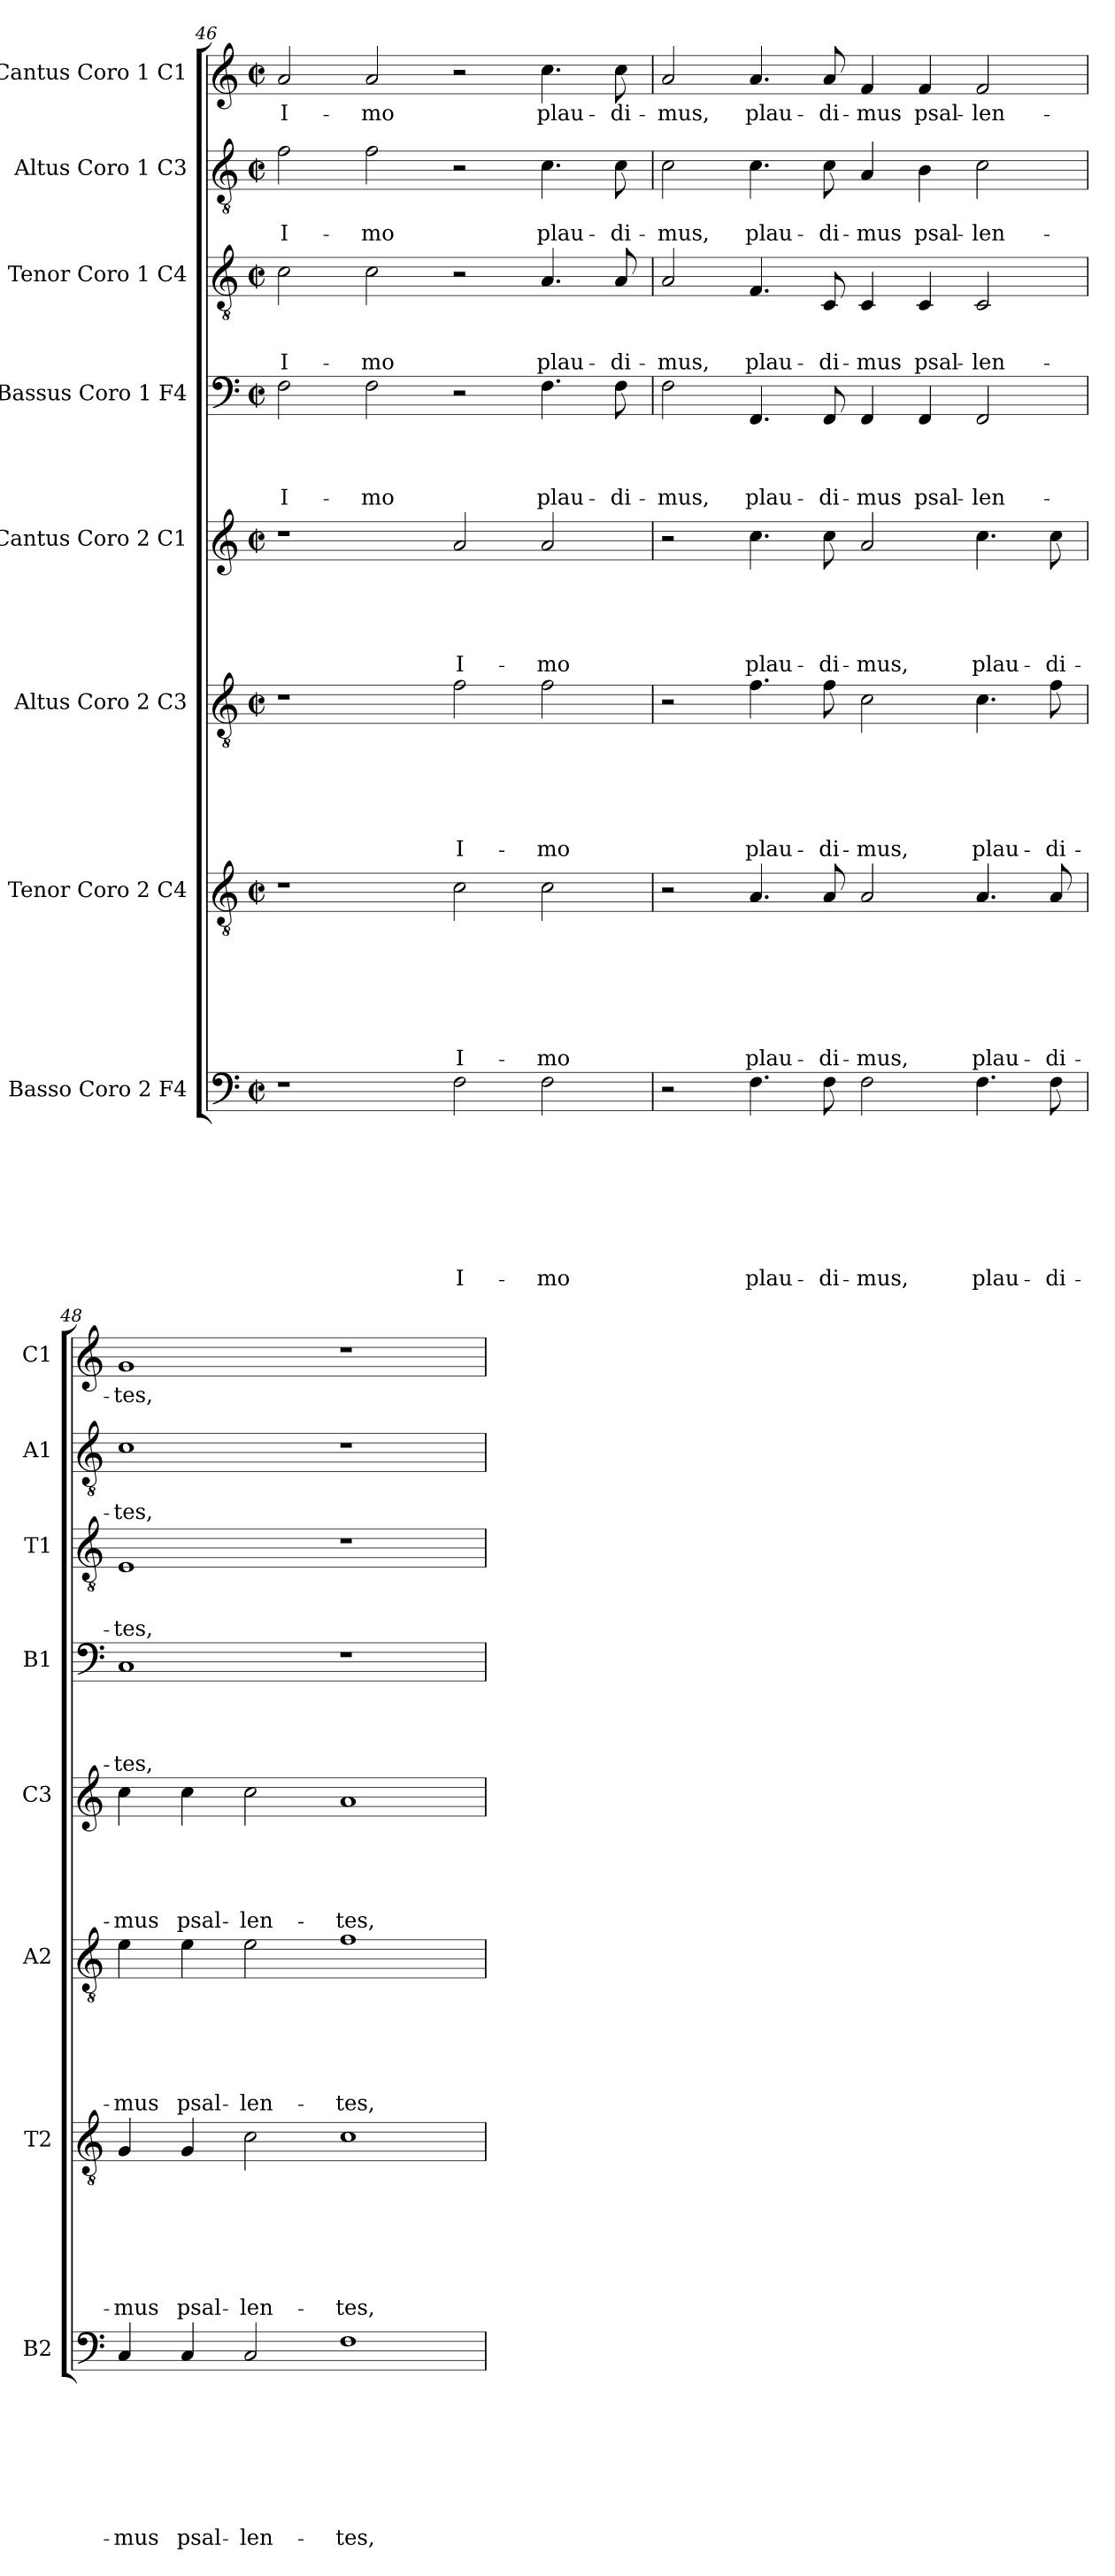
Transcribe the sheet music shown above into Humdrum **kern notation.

**kern	**text	**text	**text	**text	**text	**text	**text	**text	**kern	**text	**text	**text	**text	**text	**text	**text	**kern	**text	**text	**text	**text	**text	**text	**kern	**text	**text	**text	**text	**text	**kern	**text	**text	**text	**text	**kern	**text	**text	**text	**kern	**text	**text	**kern	**text
*part8	*part8	*part8	*part8	*part8	*part8	*part8	*part8	*part8	*part7	*part7	*part7	*part7	*part7	*part7	*part7	*part7	*part6	*part6	*part6	*part6	*part6	*part6	*part6	*part5	*part5	*part5	*part5	*part5	*part5	*part4	*part4	*part4	*part4	*part4	*part3	*part3	*part3	*part3	*part2	*part2	*part2	*part1	*part1
*staff8	*staff8	*staff8	*staff8	*staff8	*staff8	*staff8	*staff8	*staff8	*staff7	*staff7	*staff7	*staff7	*staff7	*staff7	*staff7	*staff7	*staff6	*staff6	*staff6	*staff6	*staff6	*staff6	*staff6	*staff5	*staff5	*staff5	*staff5	*staff5	*staff5	*staff4	*staff4	*staff4	*staff4	*staff4	*staff3	*staff3	*staff3	*staff3	*staff2	*staff2	*staff2	*staff1	*staff1
*I"Basso Coro 2 F4	*	*	*	*	*	*	*	*	*I"Tenor  Coro 2 C4	*	*	*	*	*	*	*	*I"Altus Coro 2 C3	*	*	*	*	*	*	*I"Cantus  Coro 2 C1	*	*	*	*	*	*I"Bassus  Coro 1 F4	*	*	*	*	*I"Tenor  Coro 1 C4	*	*	*	*I"Altus  Coro 1 C3	*	*	*I"Cantus  Coro 1 C1	*
*I'B2	*	*	*	*	*	*	*	*	*I'T2	*	*	*	*	*	*	*	*I'A2	*	*	*	*	*	*	*I'C3	*	*	*	*	*	*I'B1	*	*	*	*	*I'T1	*	*	*	*I'A1	*	*	*I'C1	*
*clefF4	*	*	*	*	*	*	*	*	*clefGv2	*	*	*	*	*	*	*	*clefGv2	*	*	*	*	*	*	*clefG2	*	*	*	*	*	*clefF4	*	*	*	*	*clefGv2	*	*	*	*clefGv2	*	*	*clefG2	*
*k[]	*	*	*	*	*	*	*	*	*k[]	*	*	*	*	*	*	*	*k[]	*	*	*	*	*	*	*k[]	*	*	*	*	*	*k[]	*	*	*	*	*k[]	*	*	*	*k[]	*	*	*k[]	*
*C:	*	*	*	*	*	*	*	*	*C:	*	*	*	*	*	*	*	*C:	*	*	*	*	*	*	*C:	*	*	*	*	*	*C:	*	*	*	*	*C:	*	*	*	*C:	*	*	*C:	*
*M2/2	*	*	*	*	*	*	*	*	*M2/2	*	*	*	*	*	*	*	*M2/2	*	*	*	*	*	*	*M2/2	*	*	*	*	*	*M2/2	*	*	*	*	*M2/2	*	*	*	*M2/2	*	*	*M2/2	*
*met(c|)	*	*	*	*	*	*	*	*	*met(c|)	*	*	*	*	*	*	*	*met(c|)	*	*	*	*	*	*	*met(c|)	*	*	*	*	*	*met(c|)	*	*	*	*	*met(c|)	*	*	*	*met(c|)	*	*	*met(c|)	*
=46	=46	=46	=46	=46	=46	=46	=46	=46	=46	=46	=46	=46	=46	=46	=46	=46	=46	=46	=46	=46	=46	=46	=46	=46	=46	=46	=46	=46	=46	=46	=46	=46	=46	=46	=46	=46	=46	=46	=46	=46	=46	=46	=46
1r	.	.	.	.	.	.	.	.	1r	.	.	.	.	.	.	.	1r	.	.	.	.	.	.	1r	.	.	.	.	.	2F\	.	.	.	I-	2c\	.	.	I-	2f\	.	I-	2a/	I-
.	.	.	.	.	.	.	.	.	.	.	.	.	.	.	.	.	.	.	.	.	.	.	.	.	.	.	.	.	.	2F\	.	.	.	-mo	2c\	.	.	-mo	2f\	.	-mo	2a/	-mo
2F\	.	.	.	.	.	.	.	I-	2c\	.	.	.	.	.	.	I-	2f\	.	.	.	.	.	I-	2a/	.	.	.	.	I-	2r	.	.	.	.	2r	.	.	.	2r	.	.	2r	.
2F\	.	.	.	.	.	.	.	-mo	2c\	.	.	.	.	.	.	-mo	2f\	.	.	.	.	.	-mo	2a/	.	.	.	.	-mo	4.F\	.	.	.	plau-	4.A/	.	.	plau-	4.c\	.	plau-	4.cc\	plau-
.	.	.	.	.	.	.	.	.	.	.	.	.	.	.	.	.	.	.	.	.	.	.	.	.	.	.	.	.	.	8F\	.	.	.	-di-	8A/	.	.	-di-	8c\	.	-di-	8cc\	-di-
=47	=47	=47	=47	=47	=47	=47	=47	=47	=47	=47	=47	=47	=47	=47	=47	=47	=47	=47	=47	=47	=47	=47	=47	=47	=47	=47	=47	=47	=47	=47	=47	=47	=47	=47	=47	=47	=47	=47	=47	=47	=47	=47	=47
2r	.	.	.	.	.	.	.	.	2r	.	.	.	.	.	.	.	2r	.	.	.	.	.	.	2r	.	.	.	.	.	2F\	.	.	.	-mus,	2A/	.	.	-mus,	2c\	.	-mus,	2a/	-mus,
4.F\	.	.	.	.	.	.	.	plau-	4.A/	.	.	.	.	.	.	plau-	4.f\	.	.	.	.	.	plau-	4.cc\	.	.	.	.	plau-	4.FF/	.	.	.	plau-	4.F/	.	.	plau-	4.c\	.	plau-	4.a/	plau-
8F\	.	.	.	.	.	.	.	-di-	8A/	.	.	.	.	.	.	-di-	8f\	.	.	.	.	.	-di-	8cc\	.	.	.	.	-di-	8FF/	.	.	.	-di-	8C/	.	.	-di-	8c\	.	-di-	8a/	-di-
2F\	.	.	.	.	.	.	.	-mus,	2A/	.	.	.	.	.	.	-mus,	2c\	.	.	.	.	.	-mus,	2a/	.	.	.	.	-mus,	4FF/	.	.	.	-mus	4C/	.	.	-mus	4A/	.	-mus	4f/	-mus
.	.	.	.	.	.	.	.	.	.	.	.	.	.	.	.	.	.	.	.	.	.	.	.	.	.	.	.	.	.	4FF/	.	.	.	psal-	4C/	.	.	psal-	4B\	.	psal-	4f/	psal-
4.F\	.	.	.	.	.	.	.	plau-	4.A/	.	.	.	.	.	.	plau-	4.c\	.	.	.	.	.	plau-	4.cc\	.	.	.	.	plau-	2FF/	.	.	.	-len-	2C/	.	.	-len-	2c\	.	-len-	2f/	-len-
8F\	.	.	.	.	.	.	.	-di-	8A/	.	.	.	.	.	.	-di-	8f\	.	.	.	.	.	-di-	8cc\	.	.	.	.	-di-	.	.	.	.	.	.	.	.	.	.	.	.	.	.
!!LO:LB:g=z
=48	=48	=48	=48	=48	=48	=48	=48	=48	=48	=48	=48	=48	=48	=48	=48	=48	=48	=48	=48	=48	=48	=48	=48	=48	=48	=48	=48	=48	=48	=48	=48	=48	=48	=48	=48	=48	=48	=48	=48	=48	=48	=48	=48
4C/	.	.	.	.	.	.	.	-mus	4G/	.	.	.	.	.	.	-mus	4e\	.	.	.	.	.	-mus	4cc\	.	.	.	.	-mus	1C	.	.	.	-tes,	1E	.	.	-tes,	1c	.	-tes,	1g	-tes,
4C/	.	.	.	.	.	.	.	psal-	4G/	.	.	.	.	.	.	psal-	4e\	.	.	.	.	.	psal-	4cc\	.	.	.	.	psal-	.	.	.	.	.	.	.	.	.	.	.	.	.	.
2C/	.	.	.	.	.	.	.	-len-	2c\	.	.	.	.	.	.	-len-	2e\	.	.	.	.	.	-len-	2cc\	.	.	.	.	-len-	.	.	.	.	.	.	.	.	.	.	.	.	.	.
1F	.	.	.	.	.	.	.	-tes,	1c	.	.	.	.	.	.	-tes,	1f	.	.	.	.	.	-tes,	1a	.	.	.	.	-tes,	1r	.	.	.	.	1r	.	.	.	1r	.	.	1r	.
=	=	=	=	=	=	=	=	=	=	=	=	=	=	=	=	=	=	=	=	=	=	=	=	=	=	=	=	=	=	=	=	=	=	=	=	=	=	=	=	=	=	=	=
*-	*-	*-	*-	*-	*-	*-	*-	*-	*-	*-	*-	*-	*-	*-	*-	*-	*-	*-	*-	*-	*-	*-	*-	*-	*-	*-	*-	*-	*-	*-	*-	*-	*-	*-	*-	*-	*-	*-	*-	*-	*-	*-	*-
